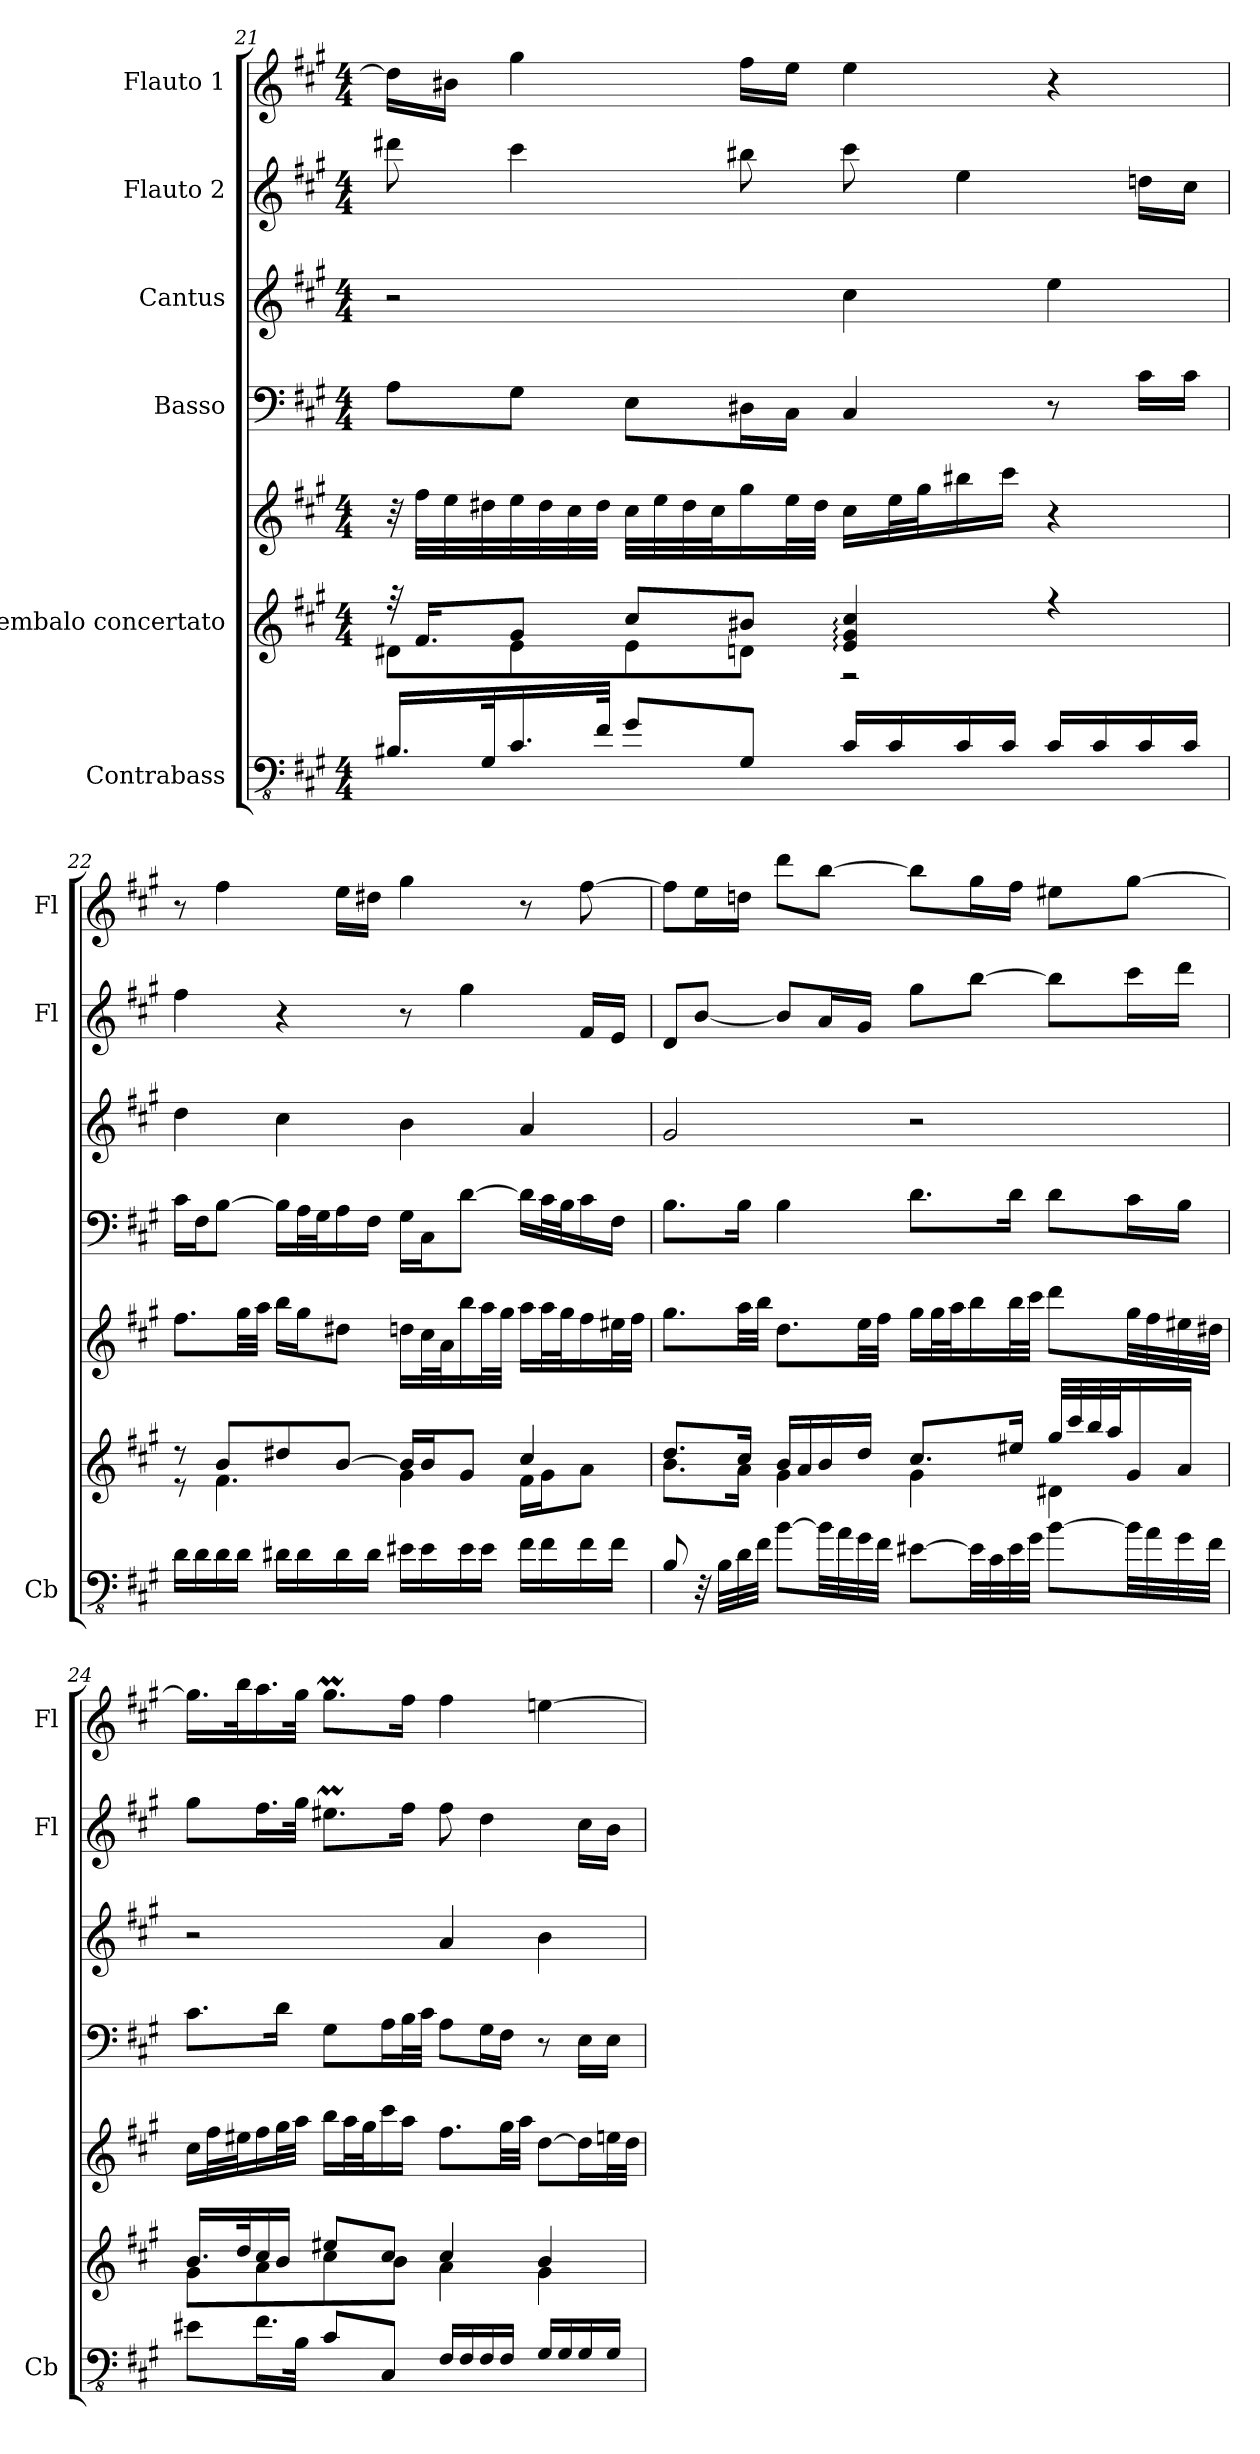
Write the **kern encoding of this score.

**kern	**kern	**kern	**kern	**kern	**kern	**kern
*part6	*part5	*part5	*part4	*part3	*part2	*part1
*staff7	*staff6	*staff5	*staff4	*staff3	*staff2	*staff1
*I"Contrabass	*I"Cembalo concertato	*	*I"Basso	*I"Cantus	*I"Flauto 2	*I"Flauto 1
*I'Cb	*	*	*	*	*I'Fl	*I'Fl
!!LO:PB:g=z
*clefFv4	*clefG2	*clefG2	*clefF4	*clefG2	*clefG2	*clefG2
*ITrd7c12	*	*	*	*	*	*
*k[f#c#g#]	*k[f#c#g#]	*k[f#c#g#]	*k[f#c#g#]	*k[f#c#g#]	*k[f#c#g#]	*k[f#c#g#]
*M4/4	*M4/4	*M4/4	*M4/4	*M4/4	*M4/4	*M4/4
=21	=21	=21	=21	=21	=21	=21
*	*^	*	*	*	*	*
16.BBB#X/LL	32r	8d#X\L	32r	8A\L	2r	8ddd#X\	16dd#\LL]
.	16.f#/KL	.	32ff#\LLL	.	.	.	.
.	.	.	32ee\	.	.	.	16b#X\JJ
32GGG#/K	.	.	32dd#X\	.	.	.	.
16.CC#/	8g#/J	8e\	32ee\	8G#\J	.	4ccc#\	4gg#\
.	.	.	32dd#\	.	.	.	.
.	.	.	32cc#\	.	.	.	.
32FF#/JJk	.	.	32dd#\JJJ	.	.	.	.
8GG#/L	8cc#/L	8e\	32cc#\LLL	8E\L	.	.	.
.	.	.	32ee\	.	.	.	.
.	.	.	32dd#\	.	.	.	.
.	.	.	32cc#\J	.	.	.	.
8GGG#/J	8b#X/J	8dn\J	16gg#\	16D#X\L	.	8bb#X\	16ff#\LL
.	.	.	32ee\L	16C#\JJ	.	.	16ee\JJ
.	.	.	32dd#\JJJ	.	.	.	.
16CC#/LL	4e/: 4g#/: 4cc#/:	2r	16cc#\LL	4C#/	4cc#\	8ccc#\	4ee\
16CC#/	.	.	32ee\L	.	.	.	.
.	.	.	32gg#\J	.	.	.	.
16CC#/	.	.	16bb#X\	.	.	4ee\	.
16CC#/JJ	.	.	16ccc#\JJ	.	.	.	.
16CC#/LL	4r	.	4r	8r	4ee\	.	4r
16CC#/	.	.	.	.	.	.	.
16CC#/	.	.	.	16c#\LL	.	16ddn\LL	.
16CC#/JJ	.	.	.	16c#\JJ	.	16cc#\JJ	.
=22	=22	=22	=22	=22	=22	=22	=22
16DD\LL	8r	8r	8.ff#\L	16c#\LL	4dd\	4ff#\	8r
16DD\	.	.	.	16F#\J	.	.	.
16DD\	8b/L	4.f#\	.	[8B\J	.	.	4ff#\
16DD\JJ	.	.	32gg#\LL	.	.	.	.
.	.	.	32aa\JJJ	.	.	.	.
16DD#X\LL	8dd#X/	.	16bb\LL	16B\LL]	4cc#\	4r	.
16DD#\	.	.	16gg#\J	32A\L	.	.	.
.	.	.	.	32G#\J	.	.	.
16DD#\	[8b/J	.	8dd#X\J	16A\	.	.	16ee\LL
16DD#\JJ	.	.	.	16F#\JJ	.	.	16dd#X\JJ
16EE#X\LL	16b/LL]	4g#\	16ddn\LL	16G#\LL	4b\	8r	4gg#\
16EE#\	16b/J	.	32cc#\L	16C#\J	.	.	.
.	.	.	32a\J	.	.	.	.
16EE#\	8g#/J	.	16bb\	[8d\J	.	4gg#\	.
16EE#\JJ	.	.	32aa\L	.	.	.	.
.	.	.	32gg#\JJJ	.	.	.	.
16FF#\LL	4cc#/	16f#\LL	16aa\LL	16d\LL]	4a/	.	8r
16FF#\	.	16g#\J	32aa\L	32c#\L	.	.	.
.	.	.	32gg#\J	32B\J	.	.	.
16FF#\	.	8a\J	16ff#\	16c#\	.	16f#/LL	[8ff#\
16FF#\JJ	.	.	32ee#X\L	16F#\JJ	.	16e/JJ	.
.	.	.	32ff#\JJJ	.	.	.	.
!!LO:LB:g=z
=23	=23	=23	=23	=23	=23	=23	=23
8BBB/	8.dd/L	8.b\L	8.gg#\L	8.B\L	2g#/	8d/L	8ff#\L]
32r	.	.	.	.	.	[8b/J	16ee\L
32BBB\LLL	.	.	.	.	.	.	.
32DD\	16cc#/Jk	16a\Jk	32aa\LL	16B\Jk	.	.	16ddn\JJ
32FF#\JJJ	.	.	32bb\JJJ	.	.	.	.
[8BB\L	16b/LL	4g#\	8.dd\L	4B\	.	8b/L]	8ddd\L
.	16a/	.	.	.	.	.	.
32BB\LL]	16b/	.	.	.	.	16a/L	[8bb\J
32AA\	.	.	.	.	.	.	.
32GG#\	16dd/JJ	.	32ee\LL	.	.	16g#/JJ	.
32FF#\JJJ	.	.	32ff#\JJJ	.	.	.	.
[8EE#X\L	8.cc#/L	4g#\	16gg#\LL	8.d\L	2r	8gg#\L	8bb\L]
.	.	.	32gg#\L	.	.	.	.
.	.	.	32aa\J	.	.	.	.
32EE#\LL]	.	.	16bb\	.	.	[8bb\J	16gg#\L
32CC#\	.	.	.	.	.	.	.
32EE#\	16ee#X/Jk	.	32bb\L	16d\Jk	.	.	16ff#\JJ
32GG#\JJJ	.	.	32ccc#\JJJ	.	.	.	.
[8BB\L	32gg#/LLL	4d#X\	8ddd\L	8d\L	.	8bb\L]	8ee#X\L
.	32ccc#/	.	.	.	.	.	.
.	32bb/	.	.	.	.	.	.
.	32aa/J	.	.	.	.	.	.
32BB\LL]	16g#/	.	32gg#\LL	16c#\L	.	16ccc#\L	[8gg#\J
32AA\	.	.	32ff#\	.	.	.	.
32GG#\	16a/JJ	.	32ee#X\	16B\JJ	.	16ddd\JJ	.
32FF#\JJJ	.	.	32dd#X\JJJ	.	.	.	.
!!LO:PB:g=z
=24	=24	=24	=24	=24	=24	=24	=24
8EE#X\L	16.b/LL	8g#\L	16cc#\LL	8.c#\L	2r	8gg#\L	16.gg#\LL]
.	.	.	32ff#\L	.	.	.	.
.	32dd/K	.	32ee#X\J	.	.	.	32bb\K
16.FF#\L	16cc#/	8a\	16ff#\	.	.	16.ff#\L	16.aa\
.	16b/JJ	.	32gg#\L	16d\Jk	.	.	.
32BBB\JJk	.	.	32aa\JJJ	.	.	32gg#\JJk	32gg#\JJk
8CC#/L	8ee#X/L	8cc#\	16bb\LL	8G#\L	.	8.ee#Xm\L	8.gg#m\L
.	.	.	32aa\L	.	.	.	.
.	.	.	32gg#\J	.	.	.	.
8CCC#/J	8cc#/J	8b\J	16ccc#\	16A\L	.	.	.
.	.	.	16aa\JJ	32B\L	.	16ff#\Jk	16ff#\Jk
.	.	.	.	32c#\JJJ	.	.	.
16FFF#/LL	4cc#/	4a\	8.ff#\L	8A\L	4a/	8ff#\	4ff#\
16FFF#/	.	.	.	.	.	.	.
16FFF#/	.	.	.	16G#\L	.	4dd\	.
16FFF#/JJ	.	.	32gg#\LL	16F#\JJ	.	.	.
.	.	.	32aa\JJJ	.	.	.	.
16GGG#/LL	4b/	4g#\	[8dd\L	8r	4b\	.	[4een\
16GGG#/	.	.	.	.	.	.	.
16GGG#/	.	.	16dd\L]	16E\LL	.	16cc#\LL	.
16GGG#/JJ	.	.	32een\L	16E\JJ	.	16b\JJ	.
.	.	.	32dd\JJJ	.	.	.	.
*	*v	*v	*	*	*	*	*
=	=	=	=	=	=	=
*-	*-	*-	*-	*-	*-	*-
